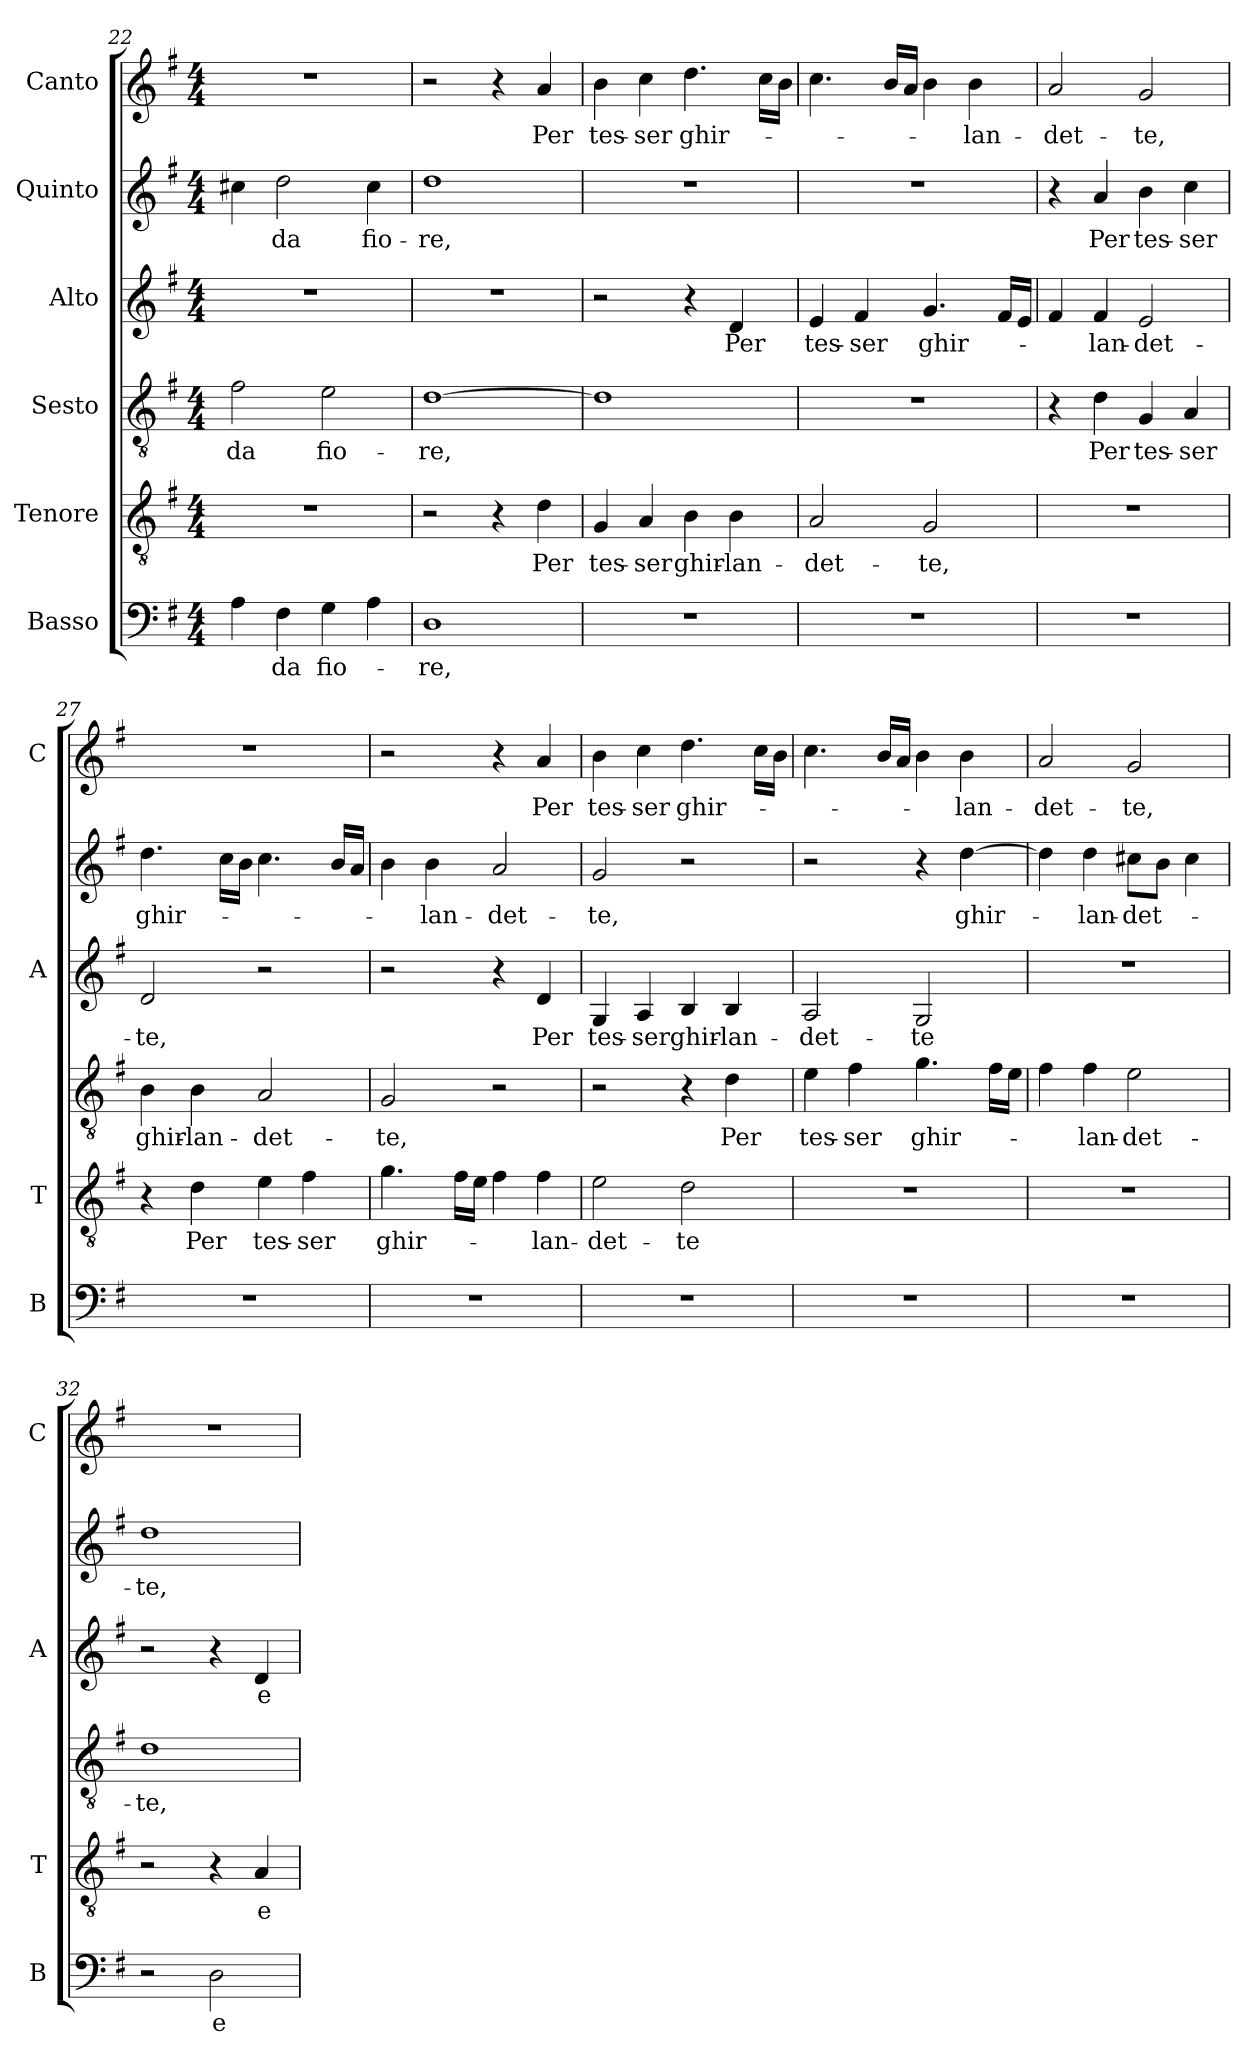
**kern	**text	**kern	**text	**kern	**text	**kern	**text	**kern	**text	**kern	**text
*part6	*part6	*part5	*part5	*part4	*part4	*part3	*part3	*part2	*part2	*part1	*part1
*staff6	*staff6	*staff5	*staff5	*staff4	*staff4	*staff3	*staff3	*staff2	*staff2	*staff1	*staff1
*I"Basso	*	*I"Tenore	*	*I"Sesto	*	*I"Alto	*	*I"Quinto	*	*I"Canto	*
*I'B	*	*I'T	*	*	*	*I'A	*	*	*	*I'C	*
*clefF4	*	*clefGv2	*	*clefGv2	*	*clefG2	*	*clefG2	*	*clefG2	*
*k[f#]	*	*k[f#]	*	*k[f#]	*	*k[f#]	*	*k[f#]	*	*k[f#]	*
*G:	*	*G:	*	*G:	*	*G:	*	*G:	*	*G:	*
*M4/4	*	*M4/4	*	*M4/4	*	*M4/4	*	*M4/4	*	*M4/4	*
=22	=22	=22	=22	=22	=22	=22	=22	=22	=22	=22	=22
!	!	!	!	!	!LO:LY:b	!	!	!	!	!	!
4A\	.	1r	.	2f#\	da	1r	.	4cc#X\	.	1r	.
!	!LO:LY:b	!	!	!	!	!	!	!	!LO:LY:b	!	!
4F#\	da	.	.	.	.	.	.	2dd\	da	.	.
!	!LO:LY:b	!	!	!	!LO:LY:b	!	!	!	!	!	!
4G\	fio-	.	.	2e\	fio-	.	.	.	.	.	.
!	!	!	!	!	!	!	!	!	!LO:LY:b	!	!
4A\	.	.	.	.	.	.	.	4cc#\	fio-	.	.
=23	=23	=23	=23	=23	=23	=23	=23	=23	=23	=23	=23
!	!LO:LY:b	!	!	!	!LO:LY:b	!	!	!	!LO:LY:b	!	!
1D	-re,	2r	.	[1d	-re,	1r	.	1dd	-re,	2r	.
.	.	4r	.	.	.	.	.	.	.	4r	.
!	!	!	!LO:LY:b	!	!	!	!	!	!	!	!LO:LY:b
.	.	4d\	Per	.	.	.	.	.	.	4a/	Per
=24	=24	=24	=24	=24	=24	=24	=24	=24	=24	=24	=24
!	!	!	!LO:LY:b	!	!	!	!	!	!	!	!LO:LY:b
1r	.	4G/	tes-	1d]	.	2r	.	1r	.	4b\	tes-
!	!	!	!LO:LY:b	!	!	!	!	!	!	!	!LO:LY:b
.	.	4A/	-ser	.	.	.	.	.	.	4cc\	-ser
!	!	!	!LO:LY:b	!	!	!	!	!	!	!	!LO:LY:b
.	.	4B\	ghir-	.	.	4r	.	.	.	4.dd\	ghir-
!	!	!	!LO:LY:b	!	!	!	!LO:LY:b	!	!	!	!
.	.	4B\	-lan-	.	.	4d/	Per	.	.	.	.
.	.	.	.	.	.	.	.	.	.	16cc\LL	.
.	.	.	.	.	.	.	.	.	.	16b\JJ	.
=25	=25	=25	=25	=25	=25	=25	=25	=25	=25	=25	=25
!	!	!	!LO:LY:b	!	!	!	!LO:LY:b	!	!	!	!
1r	.	2A/	-det-	1r	.	4e/	tes-	1r	.	4.cc\	.
!	!	!	!	!	!	!	!LO:LY:b	!	!	!	!
.	.	.	.	.	.	4f#/	-ser	.	.	.	.
.	.	.	.	.	.	.	.	.	.	16b/LL	.
.	.	.	.	.	.	.	.	.	.	16a/JJ	.
!	!	!	!LO:LY:b	!	!	!	!LO:LY:b	!	!	!	!
.	.	2G/	-te,	.	.	4.g/	ghir-	.	.	4b\	.
!	!	!	!	!	!	!	!	!	!	!	!LO:LY:b
.	.	.	.	.	.	.	.	.	.	4b\	-lan-
.	.	.	.	.	.	16f#/LL	.	.	.	.	.
.	.	.	.	.	.	16e/JJ	.	.	.	.	.
=26	=26	=26	=26	=26	=26	=26	=26	=26	=26	=26	=26
!	!	!	!	!	!	!	!	!	!	!	!LO:LY:b
1r	.	1r	.	4r	.	4f#/	.	4r	.	2a/	-det-
!	!	!	!	!	!LO:LY:b	!	!LO:LY:b	!	!LO:LY:b	!	!
.	.	.	.	4d\	Per	4f#/	-lan-	4a/	Per	.	.
!	!	!	!	!	!LO:LY:b	!	!LO:LY:b	!	!LO:LY:b	!	!LO:LY:b
.	.	.	.	4G/	tes-	2e/	-det-	4b\	tes-	2g/	-te,
!	!	!	!	!	!LO:LY:b	!	!	!	!LO:LY:b	!	!
.	.	.	.	4A/	-ser	.	.	4cc\	-ser	.	.
!!LO:LB:g=z
=27	=27	=27	=27	=27	=27	=27	=27	=27	=27	=27	=27
!	!	!	!	!	!LO:LY:b	!	!LO:LY:b	!	!LO:LY:b	!	!
1r	.	4r	.	4B\	ghir-	2d/	-te,	4.dd\	ghir-	1r	.
!	!	!	!LO:LY:b	!	!LO:LY:b	!	!	!	!	!	!
.	.	4d\	Per	4B\	-lan-	.	.	.	.	.	.
.	.	.	.	.	.	.	.	16cc\LL	.	.	.
.	.	.	.	.	.	.	.	16b\JJ	.	.	.
!	!	!	!LO:LY:b	!	!LO:LY:b	!	!	!	!	!	!
.	.	4e\	tes-	2A/	-det-	2r	.	4.cc\	.	.	.
!	!	!	!LO:LY:b	!	!	!	!	!	!	!	!
.	.	4f#\	-ser	.	.	.	.	.	.	.	.
.	.	.	.	.	.	.	.	16b/LL	.	.	.
.	.	.	.	.	.	.	.	16a/JJ	.	.	.
=28	=28	=28	=28	=28	=28	=28	=28	=28	=28	=28	=28
!	!	!	!LO:LY:b	!	!LO:LY:b	!	!	!	!	!	!
1r	.	4.g\	ghir-	2G/	-te,	2r	.	4b\	.	2r	.
!	!	!	!	!	!	!	!	!	!LO:LY:b	!	!
.	.	.	.	.	.	.	.	4b\	-lan-	.	.
.	.	16f#\LL	.	.	.	.	.	.	.	.	.
.	.	16e\JJ	.	.	.	.	.	.	.	.	.
!	!	!	!	!	!	!	!	!	!LO:LY:b	!	!
.	.	4f#\	.	2r	.	4r	.	2a/	-det-	4r	.
!	!	!	!LO:LY:b	!	!	!	!LO:LY:b	!	!	!	!LO:LY:b
.	.	4f#\	-lan-	.	.	4d/	Per	.	.	4a/	Per
=29	=29	=29	=29	=29	=29	=29	=29	=29	=29	=29	=29
!	!	!	!LO:LY:b	!	!	!	!LO:LY:b	!	!LO:LY:b	!	!LO:LY:b
1r	.	2e\	-det-	2r	.	4G/	tes-	2g/	-te,	4b\	tes-
!	!	!	!	!	!	!	!LO:LY:b	!	!	!	!LO:LY:b
.	.	.	.	.	.	4A/	-ser	.	.	4cc\	-ser
!	!	!	!LO:LY:b	!	!	!	!LO:LY:b	!	!	!	!LO:LY:b
.	.	2d\	-te	4r	.	4B/	ghir-	2r	.	4.dd\	ghir-
!	!	!	!	!	!LO:LY:b	!	!LO:LY:b	!	!	!	!
.	.	.	.	4d\	Per	4B/	-lan-	.	.	.	.
.	.	.	.	.	.	.	.	.	.	16cc\LL	.
.	.	.	.	.	.	.	.	.	.	16b\JJ	.
=30	=30	=30	=30	=30	=30	=30	=30	=30	=30	=30	=30
!	!	!	!	!	!LO:LY:b	!	!LO:LY:b	!	!	!	!
1r	.	1r	.	4e\	tes-	2A/	-det-	2r	.	4.cc\	.
!	!	!	!	!	!LO:LY:b	!	!	!	!	!	!
.	.	.	.	4f#\	-ser	.	.	.	.	.	.
.	.	.	.	.	.	.	.	.	.	16b/LL	.
.	.	.	.	.	.	.	.	.	.	16a/JJ	.
!	!	!	!	!	!LO:LY:b	!	!LO:LY:b	!	!	!	!
.	.	.	.	4.g\	ghir-	2G/	-te	4r	.	4b\	.
!	!	!	!	!	!	!	!	!	!LO:LY:b	!	!LO:LY:b
.	.	.	.	.	.	.	.	[4dd\	ghir-	4b\	-lan-
.	.	.	.	16f#\LL	.	.	.	.	.	.	.
.	.	.	.	16e\JJ	.	.	.	.	.	.	.
=31	=31	=31	=31	=31	=31	=31	=31	=31	=31	=31	=31
!	!	!	!	!	!	!	!	!	!	!	!LO:LY:b
1r	.	1r	.	4f#\	.	1r	.	4dd\]	.	2a/	-det-
!	!	!	!	!	!LO:LY:b	!	!	!	!LO:LY:b	!	!
.	.	.	.	4f#\	-lan-	.	.	4dd\	-lan-	.	.
!	!	!	!	!	!LO:LY:b	!	!	!	!LO:LY:b	!	!LO:LY:b
.	.	.	.	2e\	-det-	.	.	8cc#X\L	-det-	2g/	-te,
.	.	.	.	.	.	.	.	8b\J	.	.	.
.	.	.	.	.	.	.	.	4cc#\	.	.	.
=32	=32	=32	=32	=32	=32	=32	=32	=32	=32	=32	=32
!	!	!	!	!	!LO:LY:b	!	!	!	!LO:LY:b	!	!
2r	.	2r	.	1d	-te,	2r	.	1dd	-te,	1r	.
!	!LO:LY:b	!	!	!	!	!	!	!	!	!	!
2D\	e	4r	.	.	.	4r	.	.	.	.	.
!	!	!	!LO:LY:b	!	!	!	!LO:LY:b	!	!	!	!
.	.	4A/	e	.	.	4d/	e	.	.	.	.
=	=	=	=	=	=	=	=	=	=	=	=
*-	*-	*-	*-	*-	*-	*-	*-	*-	*-	*-	*-
